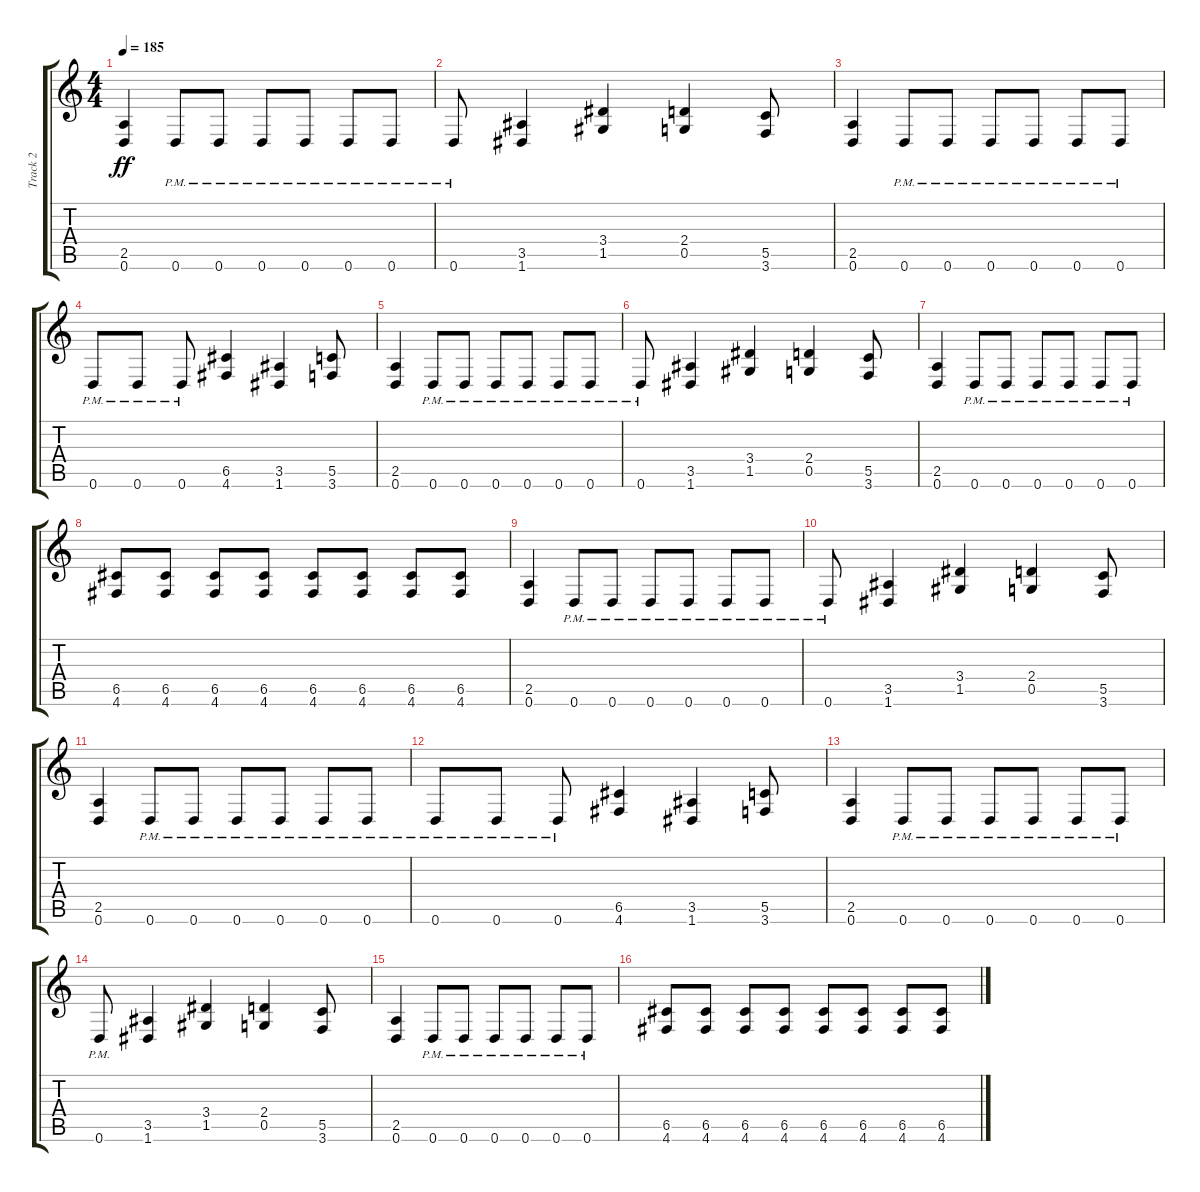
\track ("Track 2" "Track 2") {instrument distortionguitar}
\staff {score tabs}
\tuning (D4 A3 F3 C3 G2 D2) {hide}
\ts (4 4)
\tempo 185
\clef g2
\ks c
(2.5 0.6).4{dy ff} 0.6{pm}.8 0.6{pm}.8 0.6{pm}.8 0.6{pm}.8 0.6{pm}.8 0.6{pm}.8 |
0.6{pm}.8 (3.5 1.6).4 (3.4 1.5).4 (2.4 0.5).4 (5.5 3.6).8 |
(2.5 0.6).4 0.6{pm}.8 0.6{pm}.8 0.6{pm}.8 0.6{pm}.8 0.6{pm}.8 0.6{pm}.8 |
0.6{pm}.8 0.6{pm}.8 0.6{pm}.8 (6.5 4.6).4 (3.5 1.6).4 (5.5 3.6).8 |
(2.5 0.6).4 0.6{pm}.8 0.6{pm}.8 0.6{pm}.8 0.6{pm}.8 0.6{pm}.8 0.6{pm}.8 |
0.6{pm}.8 (3.5 1.6).4 (3.4 1.5).4 (2.4 0.5).4 (5.5 3.6).8 |
(2.5 0.6).4 0.6{pm}.8 0.6{pm}.8 0.6{pm}.8 0.6{pm}.8 0.6{pm}.8 0.6{pm}.8 |
(6.5 4.6).8 (6.5 4.6).8 (6.5 4.6).8 (6.5 4.6).8 (6.5 4.6).8 (6.5 4.6).8 (6.5 4.6).8 (6.5 4.6).8 |
(2.5 0.6).4 0.6{pm}.8 0.6{pm}.8 0.6{pm}.8 0.6{pm}.8 0.6{pm}.8 0.6{pm}.8 |
0.6{pm}.8 (3.5 1.6).4 (3.4 1.5).4 (2.4 0.5).4 (5.5 3.6).8 |
(2.5 0.6).4 0.6{pm}.8 0.6{pm}.8 0.6{pm}.8 0.6{pm}.8 0.6{pm}.8 0.6{pm}.8 |
0.6{pm}.8 0.6{pm}.8 0.6{pm}.8 (6.5 4.6).4 (3.5 1.6).4 (5.5 3.6).8 |
(2.5 0.6).4 0.6{pm}.8 0.6{pm}.8 0.6{pm}.8 0.6{pm}.8 0.6{pm}.8 0.6{pm}.8 |
0.6{pm}.8 (3.5 1.6).4 (3.4 1.5).4 (2.4 0.5).4 (5.5 3.6).8 |
(2.5 0.6).4 0.6{pm}.8 0.6{pm}.8 0.6{pm}.8 0.6{pm}.8 0.6{pm}.8 0.6{pm}.8 |
(6.5 4.6).8 (6.5 4.6).8 (6.5 4.6).8 (6.5 4.6).8 (6.5 4.6).8 (6.5 4.6).8 (6.5 4.6).8 (6.5 4.6).8
